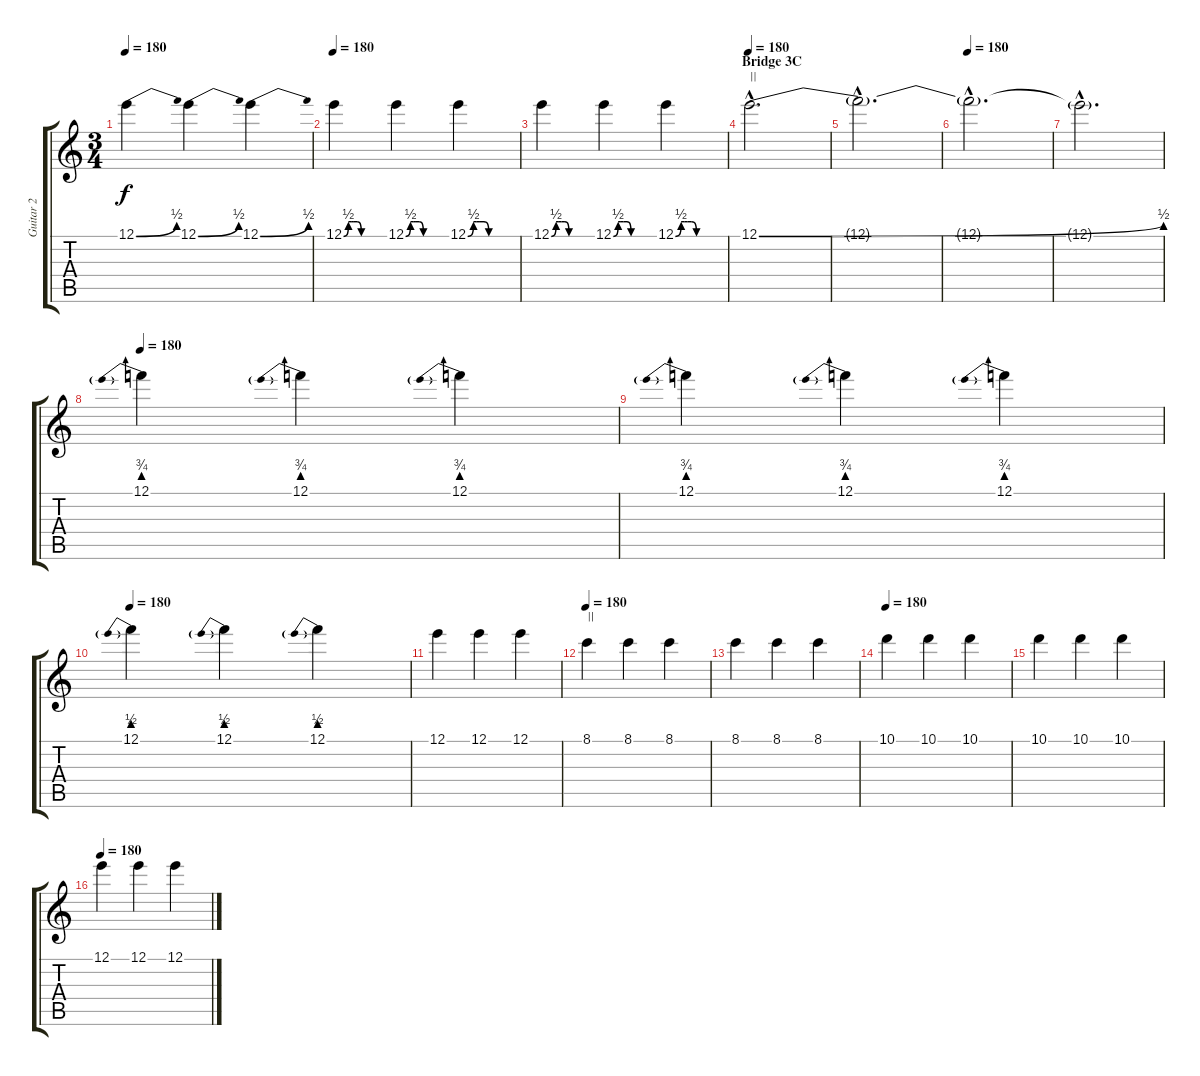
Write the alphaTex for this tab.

\track ("Guitar 2" "Guitar 2") {instrument overdrivenguitar}
\staff {score tabs}
\tuning (E4 B3 G3 D3 A2 E2) {hide}
\ts (3 4)
\tempo 180
\clef g2
\ks c
12.1{be (bend 0 0 60 2)}.4{dy f} 12.1{be (bend 0 0 60 2)}.4 12.1{be (bend 0 0 60 2)}.4 |
\tempo 180
12.1{be (custom 0 0 7 2 11 2 15 2 20 2 26 0 45 0 60 0)}.4 12.1{be (custom 0 0 7 2 11 2 15 2 20 2 26 0 45 0 60 0)}.4 12.1{be (custom 0 0 7 2 11 2 15 2 20 2 26 0 45 0 60 0)}.4 |
12.1{be (custom 0 0 7 2 11 2 15 2 20 2 26 0 45 0 60 0)}.4 12.1{be (custom 0 0 7 2 11 2 15 2 20 2 26 0 45 0 60 0)}.4 12.1{be (custom 0 0 7 2 11 2 15 2 20 2 26 0 45 0 60 0)}.4 |
\section ("" "Bridge 3C")
\tempo 180
12.1{be (bend 0 0 60 2) hac}.2{d txt "||"} |
12.1{hac t}.2{d} |
\tempo 180
12.1{hac t}.2{d} |
12.1{hac t}.2{d} |
\tempo 180
12.1{be (prebend 0 3 60 3)}.4 12.1{be (prebend 0 3 60 3)}.4 12.1{be (prebend 0 3 60 3)}.4 |
12.1{be (prebend 0 3 60 3)}.4 12.1{be (prebend 0 3 60 3)}.4 12.1{be (prebend 0 3 60 3)}.4 |
\tempo 180
12.1{be (prebend 0 2 60 2)}.4 12.1{be (prebend 0 2 60 2)}.4 12.1{be (prebend 0 2 60 2)}.4 |
12.1.4 12.1.4 12.1.4 |
\tempo 180
8.1.4{txt "||"} 8.1.4 8.1.4 |
8.1.4 8.1.4 8.1.4 |
\tempo 180
10.1.4 10.1.4 10.1.4 |
10.1.4 10.1.4 10.1.4 |
\tempo 180
12.1.4 12.1.4 12.1.4
